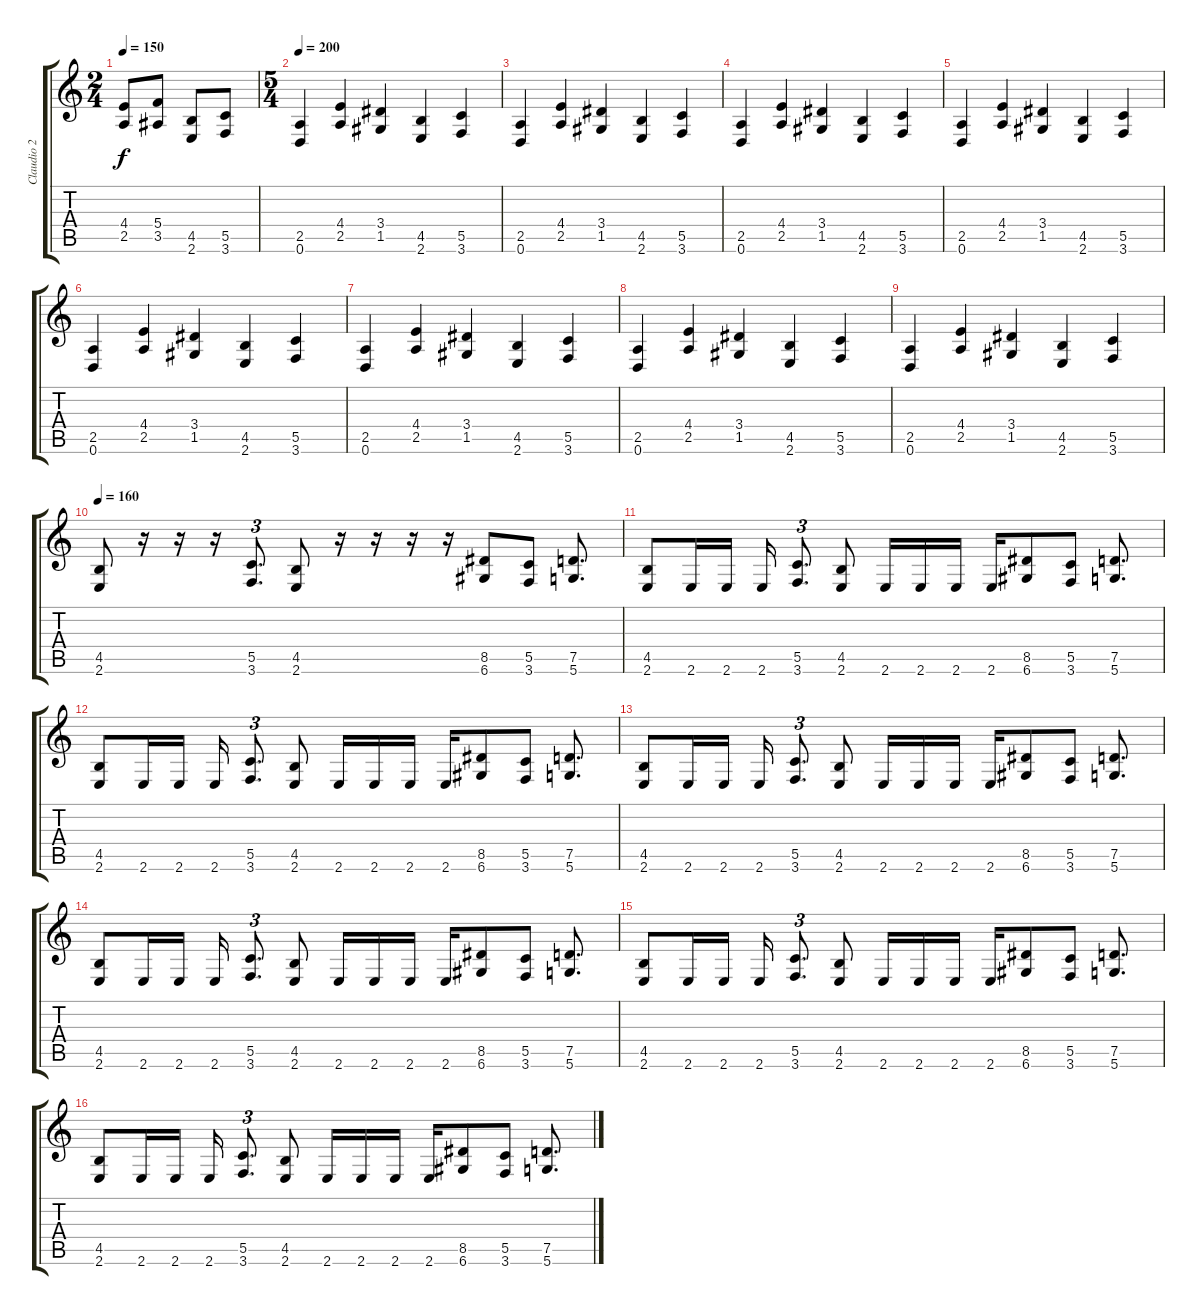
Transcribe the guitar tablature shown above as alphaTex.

\track ("Claudio 2" "Claudio 2") {instrument distortionguitar}
\staff {score tabs}
\tuning (D4 A3 F3 C3 G2 D2) {hide}
\ts (2 4)
\tempo 150
\clef g2
\ks c
(4.4 2.5).8{dy f} (5.4 3.5).8 (4.5 2.6).8 (5.5 3.6).8 |
\ts (5 4)
\tempo 200
(2.5 0.6).4 (4.4 2.5).4 (3.4 1.5).4 (4.5 2.6).4 (5.5 3.6).4 |
(2.5 0.6).4 (4.4 2.5).4 (3.4 1.5).4 (4.5 2.6).4 (5.5 3.6).4 |
(2.5 0.6).4 (4.4 2.5).4 (3.4 1.5).4 (4.5 2.6).4 (5.5 3.6).4 |
(2.5 0.6).4 (4.4 2.5).4 (3.4 1.5).4 (4.5 2.6).4 (5.5 3.6).4 |
(2.5 0.6).4 (4.4 2.5).4 (3.4 1.5).4 (4.5 2.6).4 (5.5 3.6).4 |
(2.5 0.6).4 (4.4 2.5).4 (3.4 1.5).4 (4.5 2.6).4 (5.5 3.6).4 |
(2.5 0.6).4 (4.4 2.5).4 (3.4 1.5).4 (4.5 2.6).4 (5.5 3.6).4 |
(2.5 0.6).4 (4.4 2.5).4 (3.4 1.5).4 (4.5 2.6).4 (5.5 3.6).4 |
\tempo 160
(4.5 2.6).8 r.16 r.16 r.16 (5.5 3.6).8{d tu (3 2)} (4.5 2.6).8 r.16 r.16 r.16 r.16 (8.5 6.6).8 (5.5 3.6).8 (7.5 5.6).8{d} |
(4.5 2.6).8 2.6.16 2.6.16 2.6.16 (5.5 3.6).8{d tu (3 2)} (4.5 2.6).8 2.6.16 2.6.16 2.6.16 2.6.16 (8.5 6.6).8 (5.5 3.6).8 (7.5 5.6).8{d} |
(4.5 2.6).8 2.6.16 2.6.16 2.6.16 (5.5 3.6).8{d tu (3 2)} (4.5 2.6).8 2.6.16 2.6.16 2.6.16 2.6.16 (8.5 6.6).8 (5.5 3.6).8 (7.5 5.6).8{d} |
(4.5 2.6).8 2.6.16 2.6.16 2.6.16 (5.5 3.6).8{d tu (3 2)} (4.5 2.6).8 2.6.16 2.6.16 2.6.16 2.6.16 (8.5 6.6).8 (5.5 3.6).8 (7.5 5.6).8{d} |
(4.5 2.6).8 2.6.16 2.6.16 2.6.16 (5.5 3.6).8{d tu (3 2)} (4.5 2.6).8 2.6.16 2.6.16 2.6.16 2.6.16 (8.5 6.6).8 (5.5 3.6).8 (7.5 5.6).8{d} |
(4.5 2.6).8 2.6.16 2.6.16 2.6.16 (5.5 3.6).8{d tu (3 2)} (4.5 2.6).8 2.6.16 2.6.16 2.6.16 2.6.16 (8.5 6.6).8 (5.5 3.6).8 (7.5 5.6).8{d} |
(4.5 2.6).8 2.6.16 2.6.16 2.6.16 (5.5 3.6).8{d tu (3 2)} (4.5 2.6).8 2.6.16 2.6.16 2.6.16 2.6.16 (8.5 6.6).8 (5.5 3.6).8 (7.5 5.6).8{d}
